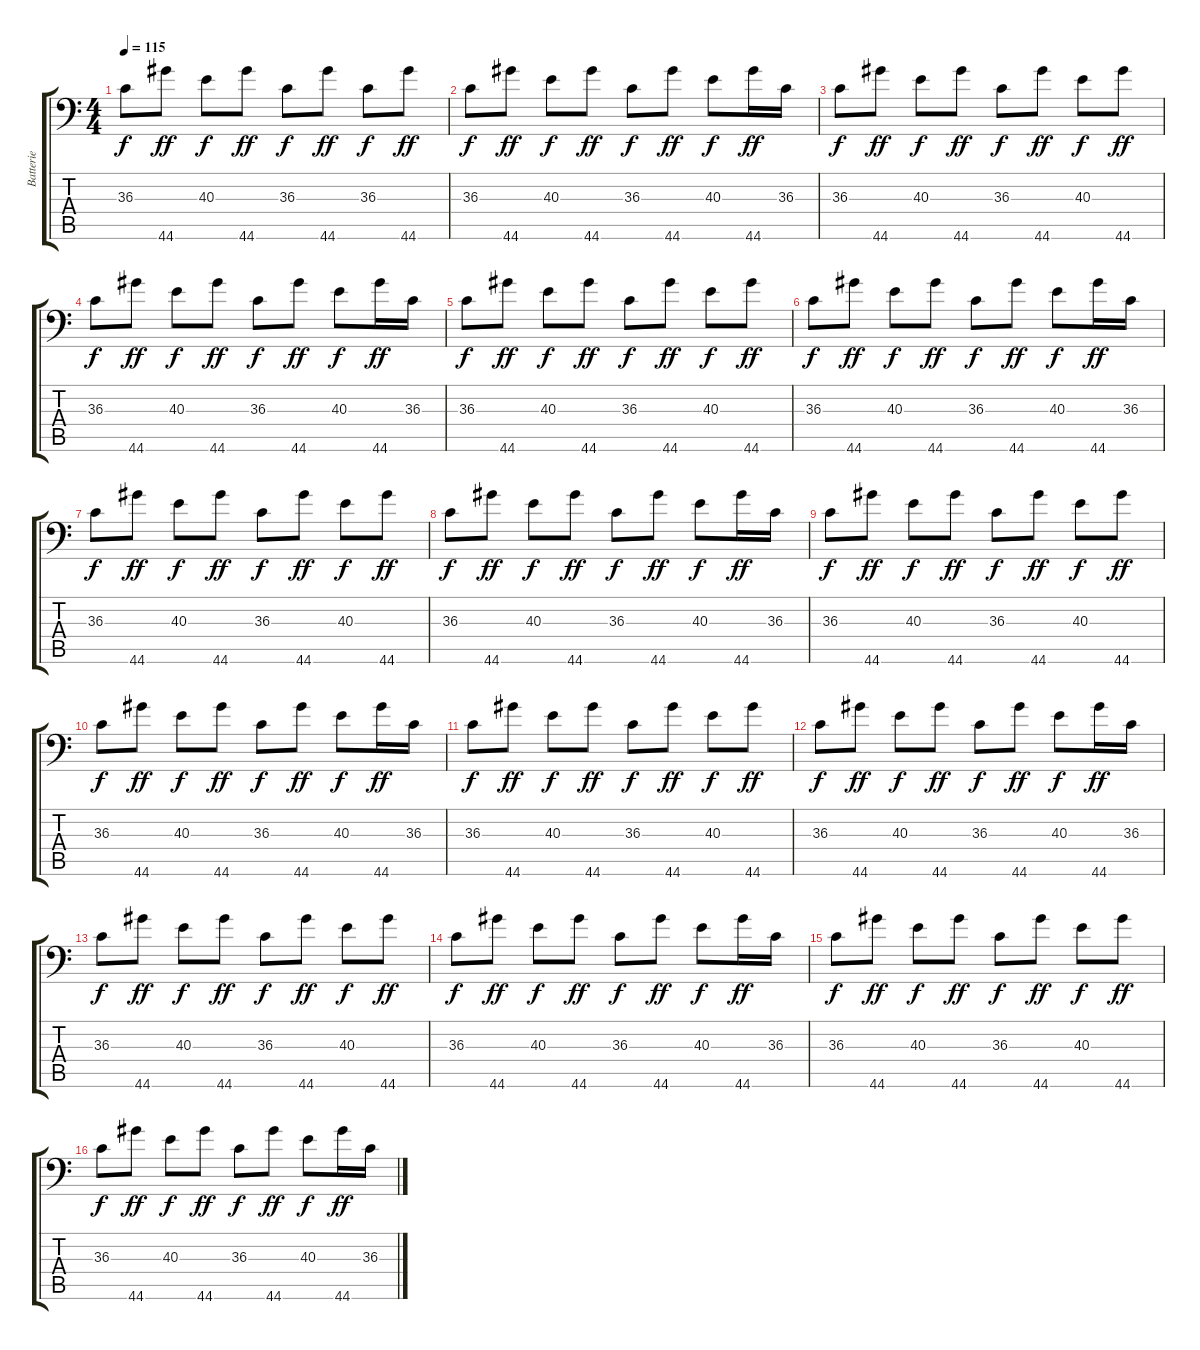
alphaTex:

\track ("Batterie" "Batterie") {instrument acousticgrandpiano}
\staff {score tabs}
\tuning (C-1 C-1 C-1 C-1 C-1 C-1) {hide}
\ts (4 4)
\tempo 115
\clef f4
\ks c
36.3.8{dy f} 44.6.8{dy ff} 40.3.8{dy f} 44.6.8{dy ff} 36.3.8{dy f} 44.6.8{dy ff} 36.3.8{dy f} 44.6.8{dy ff} |
36.3.8{dy f} 44.6.8{dy ff} 40.3.8{dy f} 44.6.8{dy ff} 36.3.8{dy f} 44.6.8{dy ff} 40.3.8{dy f} 44.6.16{dy ff} 36.3.16 |
36.3.8{dy f} 44.6.8{dy ff} 40.3.8{dy f} 44.6.8{dy ff} 36.3.8{dy f} 44.6.8{dy ff} 40.3.8{dy f} 44.6.8{dy ff} |
36.3.8{dy f} 44.6.8{dy ff} 40.3.8{dy f} 44.6.8{dy ff} 36.3.8{dy f} 44.6.8{dy ff} 40.3.8{dy f} 44.6.16{dy ff} 36.3.16 |
36.3.8{dy f} 44.6.8{dy ff} 40.3.8{dy f} 44.6.8{dy ff} 36.3.8{dy f} 44.6.8{dy ff} 40.3.8{dy f} 44.6.8{dy ff} |
36.3.8{dy f} 44.6.8{dy ff} 40.3.8{dy f} 44.6.8{dy ff} 36.3.8{dy f} 44.6.8{dy ff} 40.3.8{dy f} 44.6.16{dy ff} 36.3.16 |
36.3.8{dy f} 44.6.8{dy ff} 40.3.8{dy f} 44.6.8{dy ff} 36.3.8{dy f} 44.6.8{dy ff} 40.3.8{dy f} 44.6.8{dy ff} |
36.3.8{dy f} 44.6.8{dy ff} 40.3.8{dy f} 44.6.8{dy ff} 36.3.8{dy f} 44.6.8{dy ff} 40.3.8{dy f} 44.6.16{dy ff} 36.3.16 |
36.3.8{dy f} 44.6.8{dy ff} 40.3.8{dy f} 44.6.8{dy ff} 36.3.8{dy f} 44.6.8{dy ff} 40.3.8{dy f} 44.6.8{dy ff} |
36.3.8{dy f} 44.6.8{dy ff} 40.3.8{dy f} 44.6.8{dy ff} 36.3.8{dy f} 44.6.8{dy ff} 40.3.8{dy f} 44.6.16{dy ff} 36.3.16 |
36.3.8{dy f} 44.6.8{dy ff} 40.3.8{dy f} 44.6.8{dy ff} 36.3.8{dy f} 44.6.8{dy ff} 40.3.8{dy f} 44.6.8{dy ff} |
36.3.8{dy f} 44.6.8{dy ff} 40.3.8{dy f} 44.6.8{dy ff} 36.3.8{dy f} 44.6.8{dy ff} 40.3.8{dy f} 44.6.16{dy ff} 36.3.16 |
36.3.8{dy f} 44.6.8{dy ff} 40.3.8{dy f} 44.6.8{dy ff} 36.3.8{dy f} 44.6.8{dy ff} 40.3.8{dy f} 44.6.8{dy ff} |
36.3.8{dy f} 44.6.8{dy ff} 40.3.8{dy f} 44.6.8{dy ff} 36.3.8{dy f} 44.6.8{dy ff} 40.3.8{dy f} 44.6.16{dy ff} 36.3.16 |
36.3.8{dy f} 44.6.8{dy ff} 40.3.8{dy f} 44.6.8{dy ff} 36.3.8{dy f} 44.6.8{dy ff} 40.3.8{dy f} 44.6.8{dy ff} |
36.3.8{dy f} 44.6.8{dy ff} 40.3.8{dy f} 44.6.8{dy ff} 36.3.8{dy f} 44.6.8{dy ff} 40.3.8{dy f} 44.6.16{dy ff} 36.3.16
